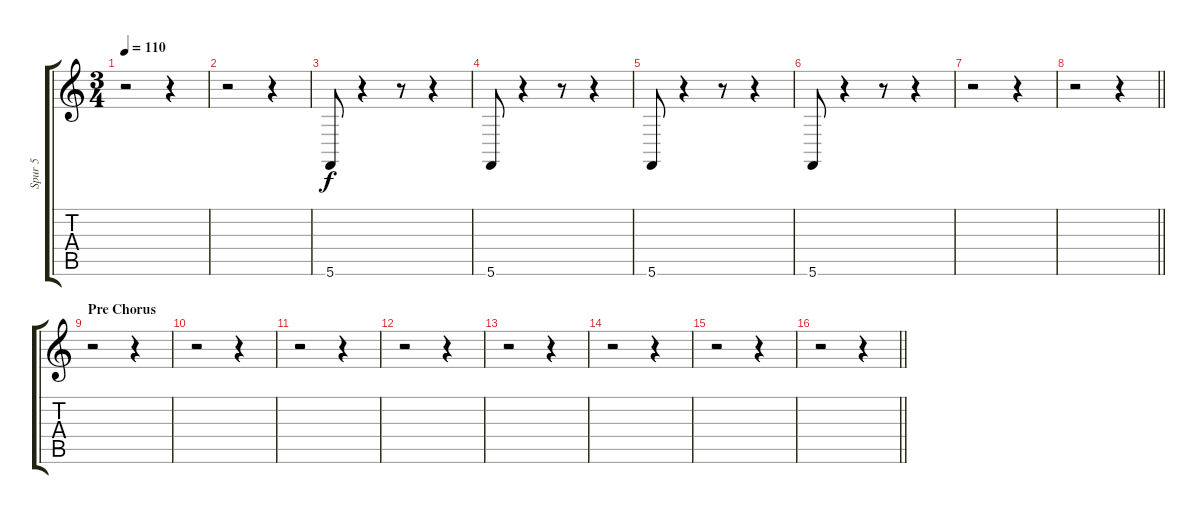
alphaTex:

\track ("Spur 5" "Spur 5") {instrument tuba}
\staff {score tabs}
\tuning (D4 A3 F3 C3 G2 C2) {hide}
\ts (3 4)
\tempo 110
\clef g2
\ks c
r.2{dy f} r.4 |
r.2 r.4 |
5.6.8 r.4 r.8 r.4 |
5.6.8 r.4 r.8 r.4 |
5.6.8 r.4 r.8 r.4 |
5.6.8 r.4 r.8 r.4 |
r.2 r.4 |
\barLineRight lightlight
r.2 r.4 |
\section ("" "Pre Chorus")
r.2 r.4 |
r.2 r.4 |
r.2 r.4 |
r.2 r.4 |
r.2 r.4 |
r.2 r.4 |
r.2 r.4 |
\barLineRight lightlight
r.2 r.4
